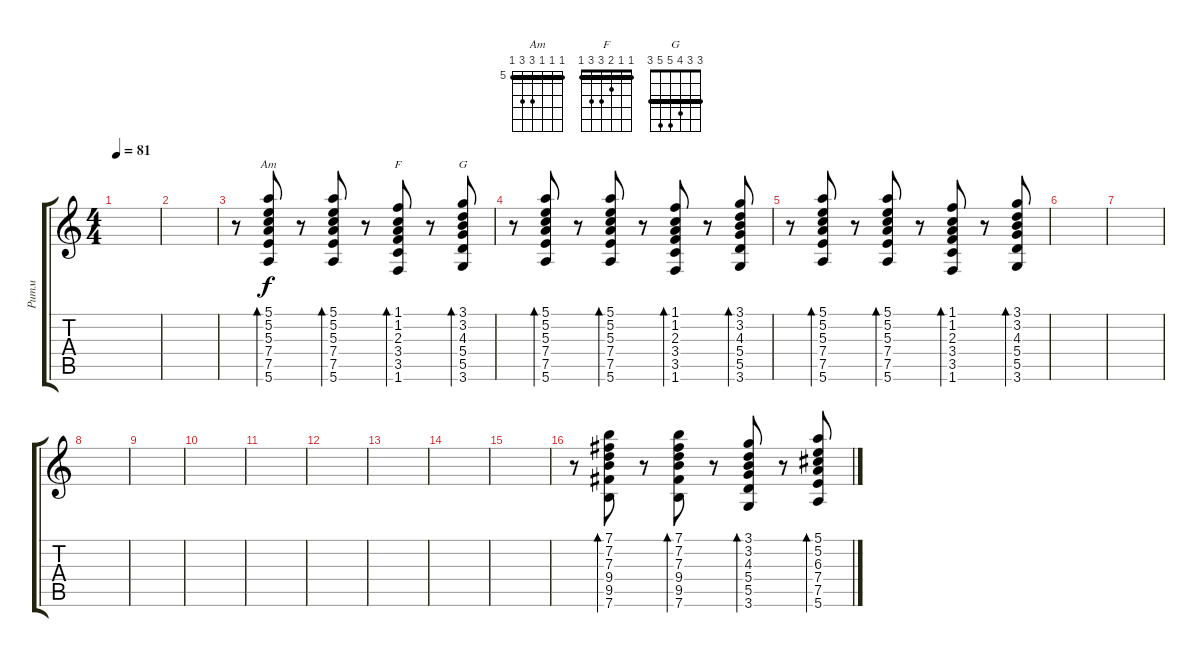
\track ("Ритм" "Ритм") {instrument acousticguitarnylon}
\staff {score tabs}
\tuning (E4 B3 G3 D3 A2 E2) {hide}
\chord ("Am" 5 5 5 7 7 5) {firstfret 5 barre 5}
\chord ("F" 1 1 2 3 3 1) {barre 1}
\chord ("G" 3 3 4 5 5 3) {barre 3}
\ts (4 4)
\tempo 81
\clef g2
\ks c
|
|
r.8 (5.1 5.2 5.3 7.4 7.5 5.6).8{bd 30 ch "Am"} r.8 (5.1 5.2 5.3 7.4 7.5 5.6).8{bd 30} r.8 (1.1 1.2 2.3 3.4 3.5 1.6).8{bd 30 ch "F"} r.8 (3.1 3.2 4.3 5.4 5.5 3.6).8{bd 30 ch "G"} |
r.8 (5.1 5.2 5.3 7.4 7.5 5.6).8{bd 30} r.8 (5.1 5.2 5.3 7.4 7.5 5.6).8{bd 30} r.8 (1.1 1.2 2.3 3.4 3.5 1.6).8{bd 30} r.8 (3.1 3.2 4.3 5.4 5.5 3.6).8{bd 30} |
r.8 (5.1 5.2 5.3 7.4 7.5 5.6).8{bd 30} r.8 (5.1 5.2 5.3 7.4 7.5 5.6).8{bd 30} r.8 (1.1 1.2 2.3 3.4 3.5 1.6).8{bd 30} r.8 (3.1 3.2 4.3 5.4 5.5 3.6).8{bd 30} |
|
|
|
|
|
|
|
|
|
|
r.8 (7.1 7.2 7.3 9.4 9.5 7.6).8{bd 30} r.8 (7.1 7.2 7.3 9.4 9.5 7.6).8{bd 30} r.8 (3.1 3.2 4.3 5.4 5.5 3.6).8{bd 30} r.8 (5.1 5.2 6.3 7.4 7.5 5.6).8{bd 30}
